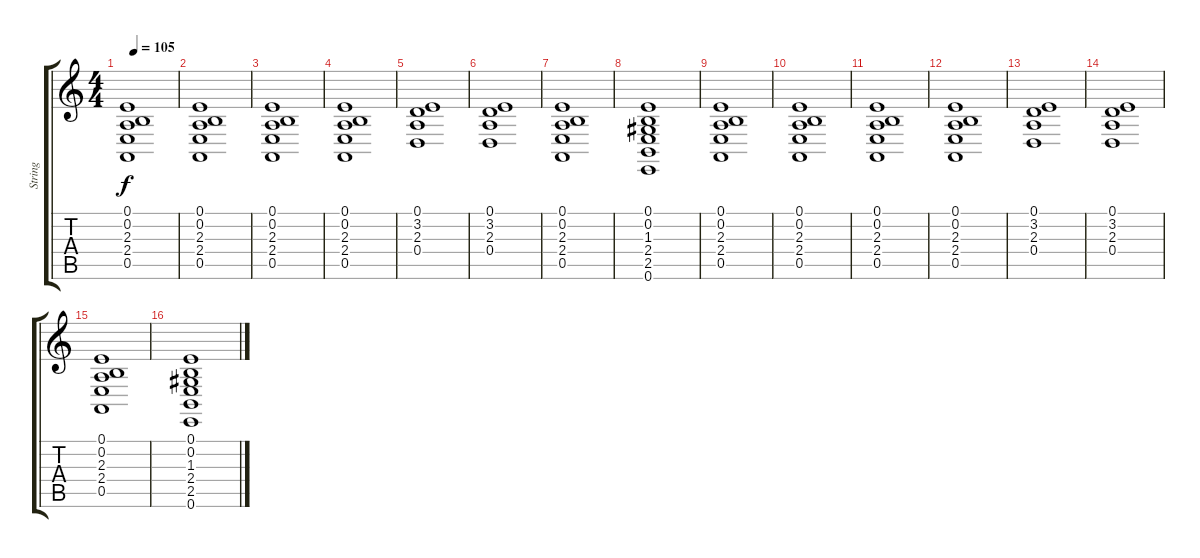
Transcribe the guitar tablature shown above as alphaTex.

\track ("String" "String") {instrument stringensemble1}
\staff {score tabs}
\tuning (E4 B3 G3 D3 A2 E2) {hide}
\ts (4 4)
\tempo 105
\clef g2
\ks c
(0.1 0.2 2.3 2.4 0.5).1{dy f instrument stringensemble1} |
(0.1 0.2 2.3 2.4 0.5).1 |
(0.1 0.2 2.3 2.4 0.5).1 |
(0.1 0.2 2.3 2.4 0.5).1 |
(0.1 3.2 2.3 0.4).1 |
(0.1 3.2 2.3 0.4).1 |
(0.1 0.2 2.3 2.4 0.5).1 |
(0.1 0.2 1.3 2.4 2.5 0.6).1 |
(0.1 0.2 2.3 2.4 0.5).1 |
(0.1 0.2 2.3 2.4 0.5).1 |
(0.1 0.2 2.3 2.4 0.5).1 |
(0.1 0.2 2.3 2.4 0.5).1 |
(0.1 3.2 2.3 0.4).1 |
(0.1 3.2 2.3 0.4).1 |
(0.1 0.2 2.3 2.4 0.5).1 |
(0.1 0.2 1.3 2.4 2.5 0.6).1
